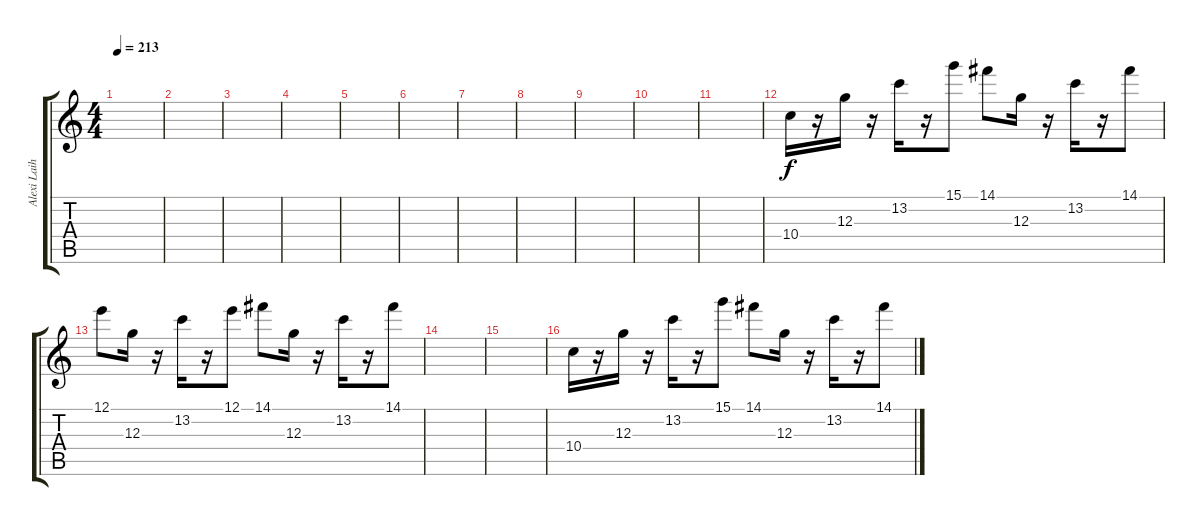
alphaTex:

\track ("Alexi Laiho(solo)" "Alexi Laih") {instrument distortionguitar}
\staff {score tabs}
\tuning (E4 B3 G3 D3 A2 E2) {hide}
\ts (4 4)
\tempo 213
\clef g2
\ks c
|
|
|
|
|
|
|
|
|
|
|
10.4.16 r.16 12.3.16 r.16 13.2.16 r.16 15.1.8 14.1.8 12.3.16 r.16 13.2.16 r.16 14.1.8 |
12.1.8 12.3.16 r.16 13.2.16 r.16 12.1.8 14.1.8 12.3.16 r.16 13.2.16 r.16 14.1.8 |
|
|
10.4.16 r.16 12.3.16 r.16 13.2.16 r.16 15.1.8 14.1.8 12.3.16 r.16 13.2.16 r.16 14.1.8
